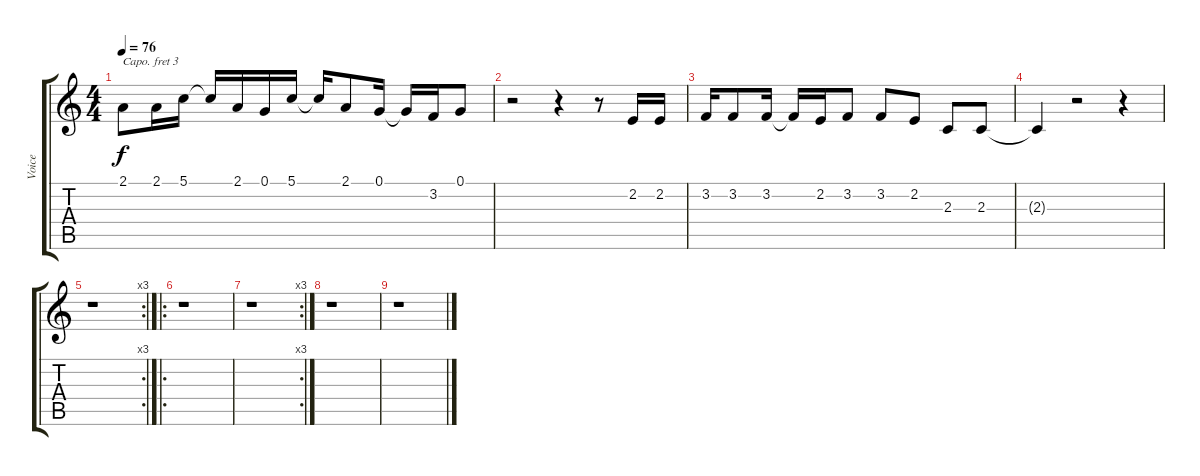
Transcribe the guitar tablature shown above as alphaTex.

\track ("Voice" "Voice") {instrument harmonica}
\staff {score tabs}
\capo 3
\tuning (E4 B3 G3 D3 A2 E2) {hide}
\ts (4 4)
\tempo 76
\clef g2
\ks c
2.1.8{dy f} 2.1.16 5.1.16 5.1{t}.16 2.1.16 0.1.16 5.1.16 5.1{t}.16 2.1.8 0.1.16 0.1{t}.16 3.2.16 0.1.8 |
r.2 r.4 r.8 2.2.16 2.2.16 |
3.2.16 3.2.8 3.2.16 3.2{t}.16 2.2.16 3.2.8 3.2.8 2.2.8 2.3.8 2.3.8 |
2.3{t}.4 r.2 r.4 |
\rc 3
r.1 |
\ro
r.1 |
\rc 3
r.1 |
r.1 |
r.1
